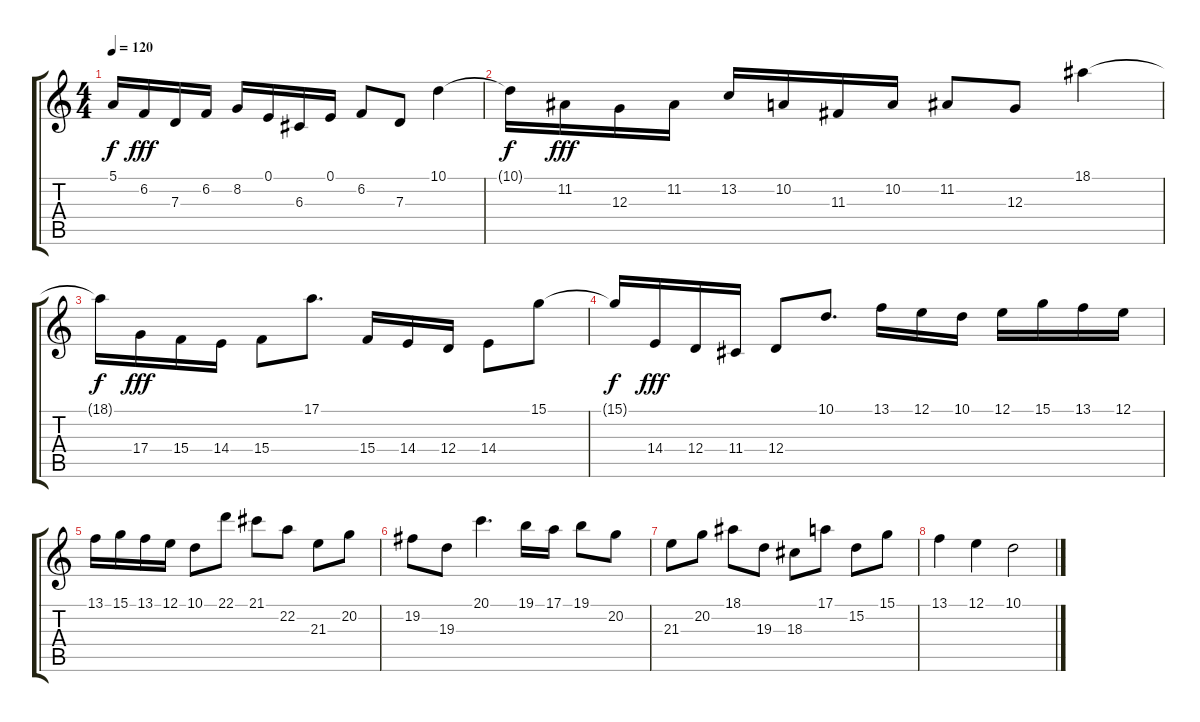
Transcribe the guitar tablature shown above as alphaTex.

\track "" {instrument violin}
\staff {score tabs}
\tuning (E4 B3 G3 D3 A2 E2) {hide}
\ts (4 4)
\tempo 120
\clef g2
\ks c
5.1{t}.16{dy f} 6.2.16{dy fff} 7.3.16 6.2.16 8.2.16 0.1.16 6.3.16 0.1.16 6.2.8 7.3.8 10.1.4 |
10.1{t}.16{dy f} 11.2.16{dy fff} 12.3.16 11.2.16 13.2.16 10.2.16 11.3.16 10.2.16 11.2.8 12.3.8 18.1.4 |
18.1{t}.16{dy f} 17.4.16{dy fff} 15.4.16 14.4.16 15.4.8 17.1.8{d} 15.4.16 14.4.16 12.4.16 14.4.8 15.1.8 |
15.1{t}.16{dy f} 14.4.16{dy fff} 12.4.16 11.4.16 12.4.8 10.1.8{d} 13.1.16 12.1.16 10.1.16 12.1.16 15.1.16 13.1.16 12.1.16 |
13.1.16 15.1.16 13.1.16 12.1.16 10.1.8 22.1.8 21.1.8 22.2.8 21.3.8 20.2.8 |
19.2.8 19.3.8 20.1.4{d} 19.1.16 17.1.16 19.1.8 20.2.8 |
21.3.8 20.2.8 18.1.8 19.3.8 18.3.8 17.1.8 15.2.8 15.1.8 |
13.1.4 12.1.4 10.1.2
